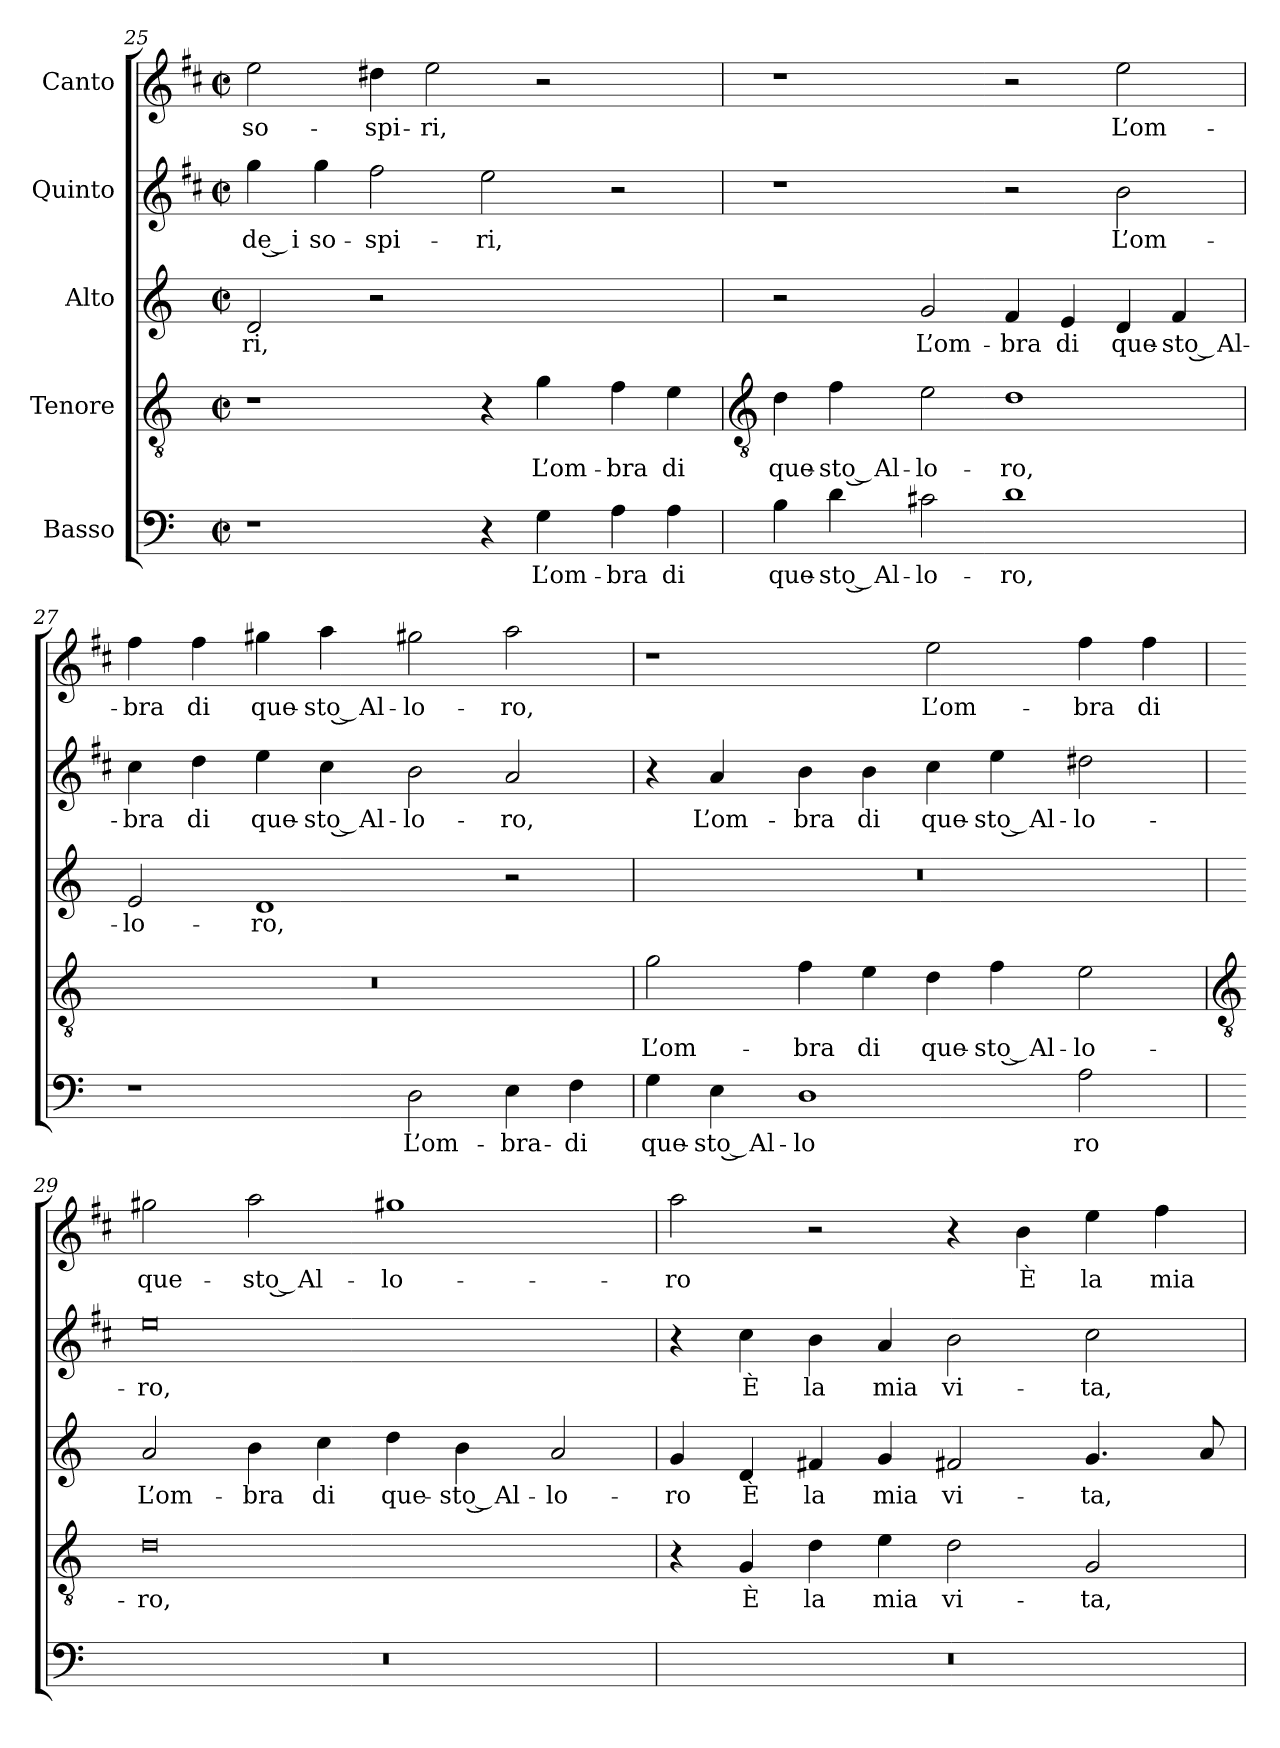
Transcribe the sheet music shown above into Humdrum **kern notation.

**kern	**text	**kern	**text	**kern	**text	**kern	**text	**kern	**text
*part5	*part5	*part4	*part4	*part3	*part3	*part2	*part2	*part1	*part1
*staff5	*staff5	*staff4	*staff4	*staff3	*staff3	*staff2	*staff2	*staff1	*staff1
*I"Basso	*	*I"Tenore	*	*I"Alto	*	*I"Quinto	*	*I"Canto	*
*clefF4	*	*clefGv2	*	*clefG2	*	*clefG2	*	*clefG2	*
*	*	*	*	*	*	*ITrd1c2	*	*ITrd1c2	*
*k[]	*	*k[]	*	*k[]	*	*k[]	*	*k[]	*
*C:	*	*C:	*	*C:	*	*C:	*	*C:	*
*M4/2	*	*M4/2	*	*M4/2	*	*M4/2	*	*M4/2	*
*met(c|)	*	*met(c|)	*	*met(c|)	*	*met(c|)	*	*met(c|)	*
=25	=25	=25	=25	=25	=25	=25	=25	=25	=25
!	!	!	!	!	!LO:LY:b	!	!LO:LY:b	!	!LO:LY:b
1r	.	1r	.	2d	ri,	4ff	de͜ i	2dd	so-
!	!	!	!	!	!	!	!LO:LY:b	!	!
.	.	.	.	.	.	4ff	so-	.	.
!	!	!	!	!	!	!	!LO:LY:b	!	!LO:LY:b
.	.	.	.	2r	.	2ee	-spi-	4cc#X	-spi-
!	!	!	!	!	!	!	!	!	!LO:LY:b
.	.	.	.	.	.	.	.	2dd	-ri,
!	!	!	!	!	!	!	!LO:LY:b	!	!
4r	.	4r	.	1ryy	.	2dd	-ri,	.	.
!	!LO:LY:b	!	!LO:LY:b	!	!	!	!	!	!
4G	L’om-	4g	L’om-	.	.	.	.	2r	.
!	!LO:LY:b	!	!LO:LY:b	!	!	!	!	!	!
4A	-bra	4f	-bra	.	.	2r	.	.	.
!	!LO:LY:b	!	!LO:LY:b	!	!	!	!	!	!
4A	di	4e	di	.	.	.	.	4ryy	.
!!LO:LB:g=z
=26	=26	=26	=26	=26	=26	=26	=26	=26	=26
*	*	*clefGv2	*	*	*	*	*	*	*
!	!LO:LY:b	!	!LO:LY:b	!	!	!	!	!	!
4B	que-	4d	que-	2r	.	1r	.	1r	.
!	!LO:LY:b	!	!LO:LY:b	!	!	!	!	!	!
4d	-sto͜ Al-	4f	-sto͜ Al-	.	.	.	.	.	.
!	!LO:LY:b	!	!LO:LY:b	!	!LO:LY:b	!	!	!	!
2c#X	-lo-	2e	-lo-	2g	L’om-	.	.	.	.
!	!LO:LY:b	!	!LO:LY:b	!	!LO:LY:b	!	!	!	!
1d	-ro,	1d	-ro,	4f	-bra	2r	.	2r	.
!	!	!	!	!	!LO:LY:b	!	!	!	!
.	.	.	.	4e	di	.	.	.	.
!	!	!	!	!	!LO:LY:b	!	!LO:LY:b	!	!LO:LY:b
.	.	.	.	4d	que-	2a	L’om-	2dd	L’om-
!	!	!	!	!	!LO:LY:b	!	!	!	!
.	.	.	.	4f	-sto͜ Al-	.	.	.	.
=27	=27	=27	=27	=27	=27	=27	=27	=27	=27
!	!	!	!	!	!LO:LY:b	!	!LO:LY:b	!	!LO:LY:b
1r	.	0r	.	2e	-lo-	4b	-bra	4ee	-bra
!	!	!	!	!	!	!	!LO:LY:b	!	!LO:LY:b
.	.	.	.	.	.	4cc	di	4ee	di
!	!	!	!	!	!LO:LY:b	!	!LO:LY:b	!	!LO:LY:b
.	.	.	.	1d	-ro,	4dd	que-	4ff#X	que-
!	!	!	!	!	!	!	!LO:LY:b	!	!LO:LY:b
.	.	.	.	.	.	4b	-sto͜ Al-	4gg	-sto͜ Al-
!	!LO:LY:b	!	!	!	!	!	!LO:LY:b	!	!LO:LY:b
2D	L’om-	.	.	.	.	2a	-lo-	2ff#X	-lo-
!	!LO:LY:b	!	!	!	!	!	!LO:LY:b	!	!LO:LY:b
4E	-bra-	.	.	2r	.	2g	-ro,	2gg	-ro,
!	!LO:LY:b	!	!	!	!	!	!	!	!
4F	-di	.	.	.	.	.	.	.	.
=28	=28	=28	=28	=28	=28	=28	=28	=28	=28
!	!LO:LY:b	!	!LO:LY:b	!	!	!	!	!	!
4G	que-	2g	L’om-	0r	.	4r	.	1r	.
!	!LO:LY:b	!	!	!	!	!	!LO:LY:b	!	!
4E	-sto͜ Al-	.	.	.	.	4g	L’om-	.	.
!	!LO:LY:b	!	!LO:LY:b	!	!	!	!LO:LY:b	!	!
1D	-lo	4f	-bra	.	.	4a	-bra	.	.
!	!	!	!LO:LY:b	!	!	!	!LO:LY:b	!	!
.	.	4e	di	.	.	4a	di	.	.
!	!	!	!LO:LY:b	!	!	!	!LO:LY:b	!	!LO:LY:b
.	.	4d	que-	.	.	4b	que-	2dd	L’om-
!	!	!	!LO:LY:b	!	!	!	!LO:LY:b	!	!
.	.	4f	-sto͜ Al-	.	.	4dd	-sto͜ Al-	.	.
!	!LO:LY:b	!	!LO:LY:b	!	!	!	!LO:LY:b	!	!LO:LY:b
2A	ro	2e	-lo-	.	.	2cc#X	-lo-	4ee	-bra
!	!	!	!	!	!	!	!	!	!LO:LY:b
.	.	.	.	.	.	.	.	4ee	di
!!LO:LB:g=z
=29	=29	=29	=29	=29	=29	=29	=29	=29	=29
*	*	*clefGv2	*	*	*	*	*	*	*
!	!	!	!LO:LY:b	!	!LO:LY:b	!	!LO:LY:b	!	!LO:LY:b
0r	.	0d	-ro,	2a	L’om-	0dd	-ro,	2ff#X	que-
!	!	!	!	!	!LO:LY:b	!	!	!	!LO:LY:b
.	.	.	.	4b	-bra	.	.	2gg	-sto͜ Al-
!	!	!	!	!	!LO:LY:b	!	!	!	!
.	.	.	.	4cc	di	.	.	.	.
!	!	!	!	!	!LO:LY:b	!	!	!	!LO:LY:b
.	.	.	.	4dd	que-	.	.	1ff#X	-lo-
!	!	!	!	!	!LO:LY:b	!	!	!	!
.	.	.	.	4b	-sto͜ Al-	.	.	.	.
!	!	!	!	!	!LO:LY:b	!	!	!	!
.	.	.	.	2a	-lo-	.	.	.	.
=30	=30	=30	=30	=30	=30	=30	=30	=30	=30
!	!	!	!	!	!LO:LY:b	!	!	!	!LO:LY:b
0r	.	4r	.	4g	-ro	4r	.	2gg	-ro
!	!	!	!LO:LY:b	!	!LO:LY:b	!	!LO:LY:b	!	!
.	.	4G	È	4d	È	4b	È	.	.
!	!	!	!LO:LY:b	!	!LO:LY:b	!	!LO:LY:b	!	!
.	.	4d	la	4f#X	la	4a	la	2r	.
!	!	!	!LO:LY:b	!	!LO:LY:b	!	!LO:LY:b	!	!
.	.	4e	mia	4g	mia	4g	mia	.	.
!	!	!	!LO:LY:b	!	!LO:LY:b	!	!LO:LY:b	!	!
.	.	2d	vi-	2f#X	vi-	2a	vi-	4r	.
!	!	!	!	!	!	!	!	!	!LO:LY:b
.	.	.	.	.	.	.	.	4a	È
!	!	!	!LO:LY:b	!	!LO:LY:b	!	!LO:LY:b	!	!LO:LY:b
.	.	2G	-ta,	4.g	-ta,	2b	-ta,	4dd	la
!	!	!	!	!	!	!	!	!	!LO:LY:b
.	.	.	.	.	.	.	.	4ee	mia
.	.	.	.	8a	.	.	.	.	.
=	=	=	=	=	=	=	=	=	=
*-	*-	*-	*-	*-	*-	*-	*-	*-	*-
